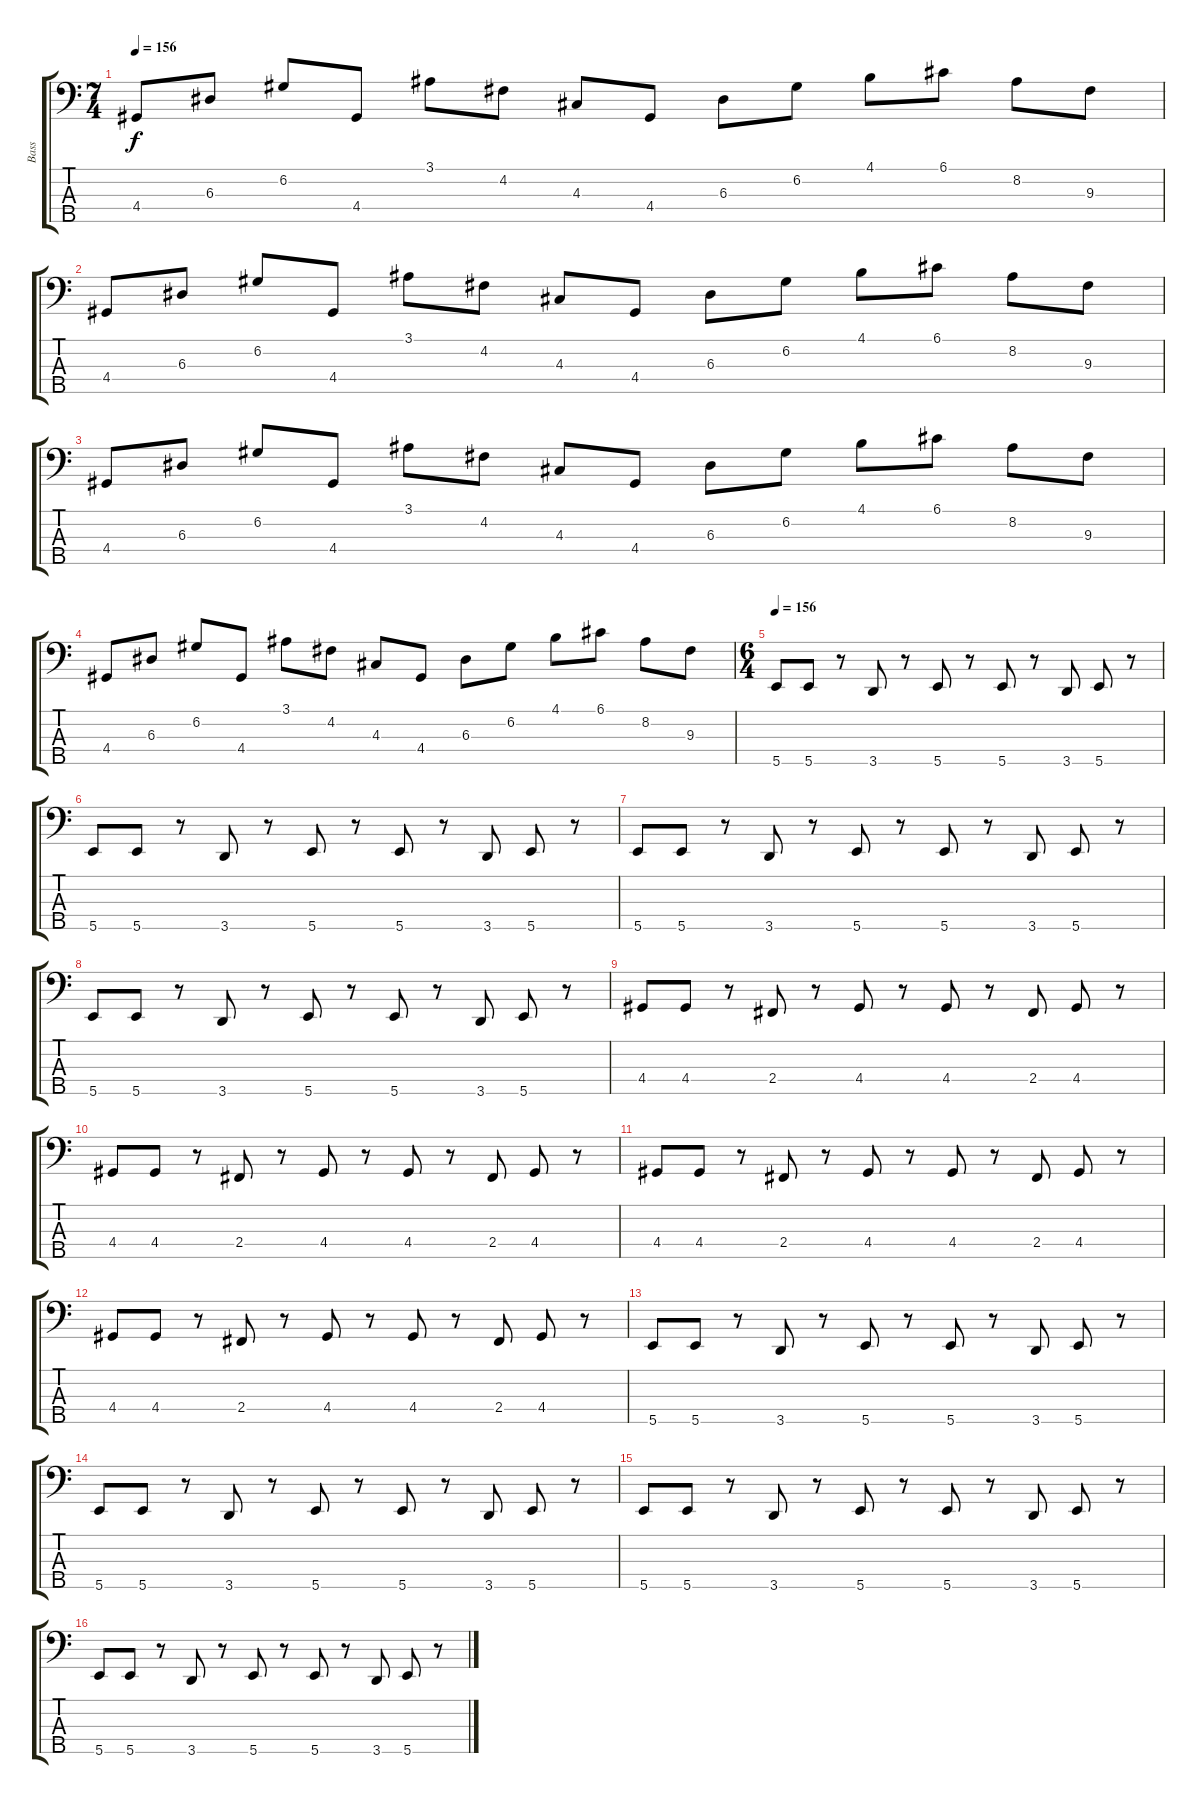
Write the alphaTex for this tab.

\track ("Bass" "Bass") {instrument electricbassfinger}
\staff {score tabs}
\tuning (G2 D2 A1 E1 B0) {hide}
\ts (7 4)
\tempo 156
\clef f4
\ks c
4.4.8{dy f} 6.3.8 6.2.8 4.4.8 3.1.8 4.2.8 4.3.8 4.4.8 6.3.8 6.2.8 4.1.8 6.1.8 8.2.8 9.3.8 |
4.4.8 6.3.8 6.2.8 4.4.8 3.1.8 4.2.8 4.3.8 4.4.8 6.3.8 6.2.8 4.1.8 6.1.8 8.2.8 9.3.8 |
4.4.8 6.3.8 6.2.8 4.4.8 3.1.8 4.2.8 4.3.8 4.4.8 6.3.8 6.2.8 4.1.8 6.1.8 8.2.8 9.3.8 |
4.4.8 6.3.8 6.2.8 4.4.8 3.1.8 4.2.8 4.3.8 4.4.8 6.3.8 6.2.8 4.1.8 6.1.8 8.2.8 9.3.8 |
\ts (6 4)
\tempo 156
5.5.8 5.5.8 r.8 3.5.8 r.8 5.5.8 r.8 5.5.8 r.8 3.5.8 5.5.8 r.8 |
5.5.8 5.5.8 r.8 3.5.8 r.8 5.5.8 r.8 5.5.8 r.8 3.5.8 5.5.8 r.8 |
5.5.8 5.5.8 r.8 3.5.8 r.8 5.5.8 r.8 5.5.8 r.8 3.5.8 5.5.8 r.8 |
5.5.8 5.5.8 r.8 3.5.8 r.8 5.5.8 r.8 5.5.8 r.8 3.5.8 5.5.8 r.8 |
4.4.8 4.4.8 r.8 2.4.8 r.8 4.4.8 r.8 4.4.8 r.8 2.4.8 4.4.8 r.8 |
4.4.8 4.4.8 r.8 2.4.8 r.8 4.4.8 r.8 4.4.8 r.8 2.4.8 4.4.8 r.8 |
4.4.8 4.4.8 r.8 2.4.8 r.8 4.4.8 r.8 4.4.8 r.8 2.4.8 4.4.8 r.8 |
4.4.8 4.4.8 r.8 2.4.8 r.8 4.4.8 r.8 4.4.8 r.8 2.4.8 4.4.8 r.8 |
5.5.8 5.5.8 r.8 3.5.8 r.8 5.5.8 r.8 5.5.8 r.8 3.5.8 5.5.8 r.8 |
5.5.8 5.5.8 r.8 3.5.8 r.8 5.5.8 r.8 5.5.8 r.8 3.5.8 5.5.8 r.8 |
5.5.8 5.5.8 r.8 3.5.8 r.8 5.5.8 r.8 5.5.8 r.8 3.5.8 5.5.8 r.8 |
5.5.8 5.5.8 r.8 3.5.8 r.8 5.5.8 r.8 5.5.8 r.8 3.5.8 5.5.8 r.8
